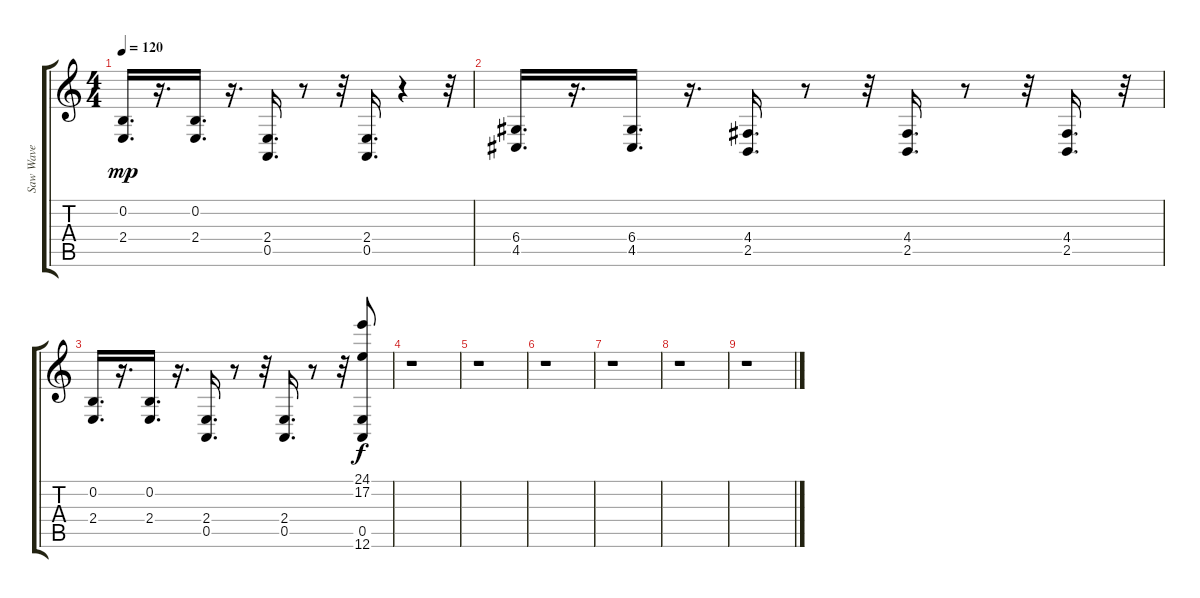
\track ("Saw Wave  " "Saw Wave  ") {instrument lead2sawtooth}
\staff {score tabs}
\tuning (E4 B3 G3 D3 A2 E2) {hide}
\ts (4 4)
\tempo 120
\clef g2
\ks c
(0.2 2.4).16{d dy mp} r.16{d} (0.2 2.4).16{d} r.16{d} (2.4 0.5).16{d} r.8 r.32 (2.4 0.5).16{d} r.4 r.32 |
(6.4 4.5).16{d} r.16{d} (6.4 4.5).16{d} r.16{d} (4.4 2.5).16{d} r.8 r.32 (4.4 2.5).16{d} r.8 r.32 (4.4 2.5).16{d} r.32 |
(0.2 2.4).16{d} r.16{d} (0.2 2.4).16{d} r.16{d} (2.4 0.5).16{d} r.8 r.32 (2.4 0.5).16{d} r.8 r.32 (24.1 17.2 0.5 12.6).8{dy f} |
r.1 |
r.1 |
r.1 |
r.1 |
r.1 |
r.1
